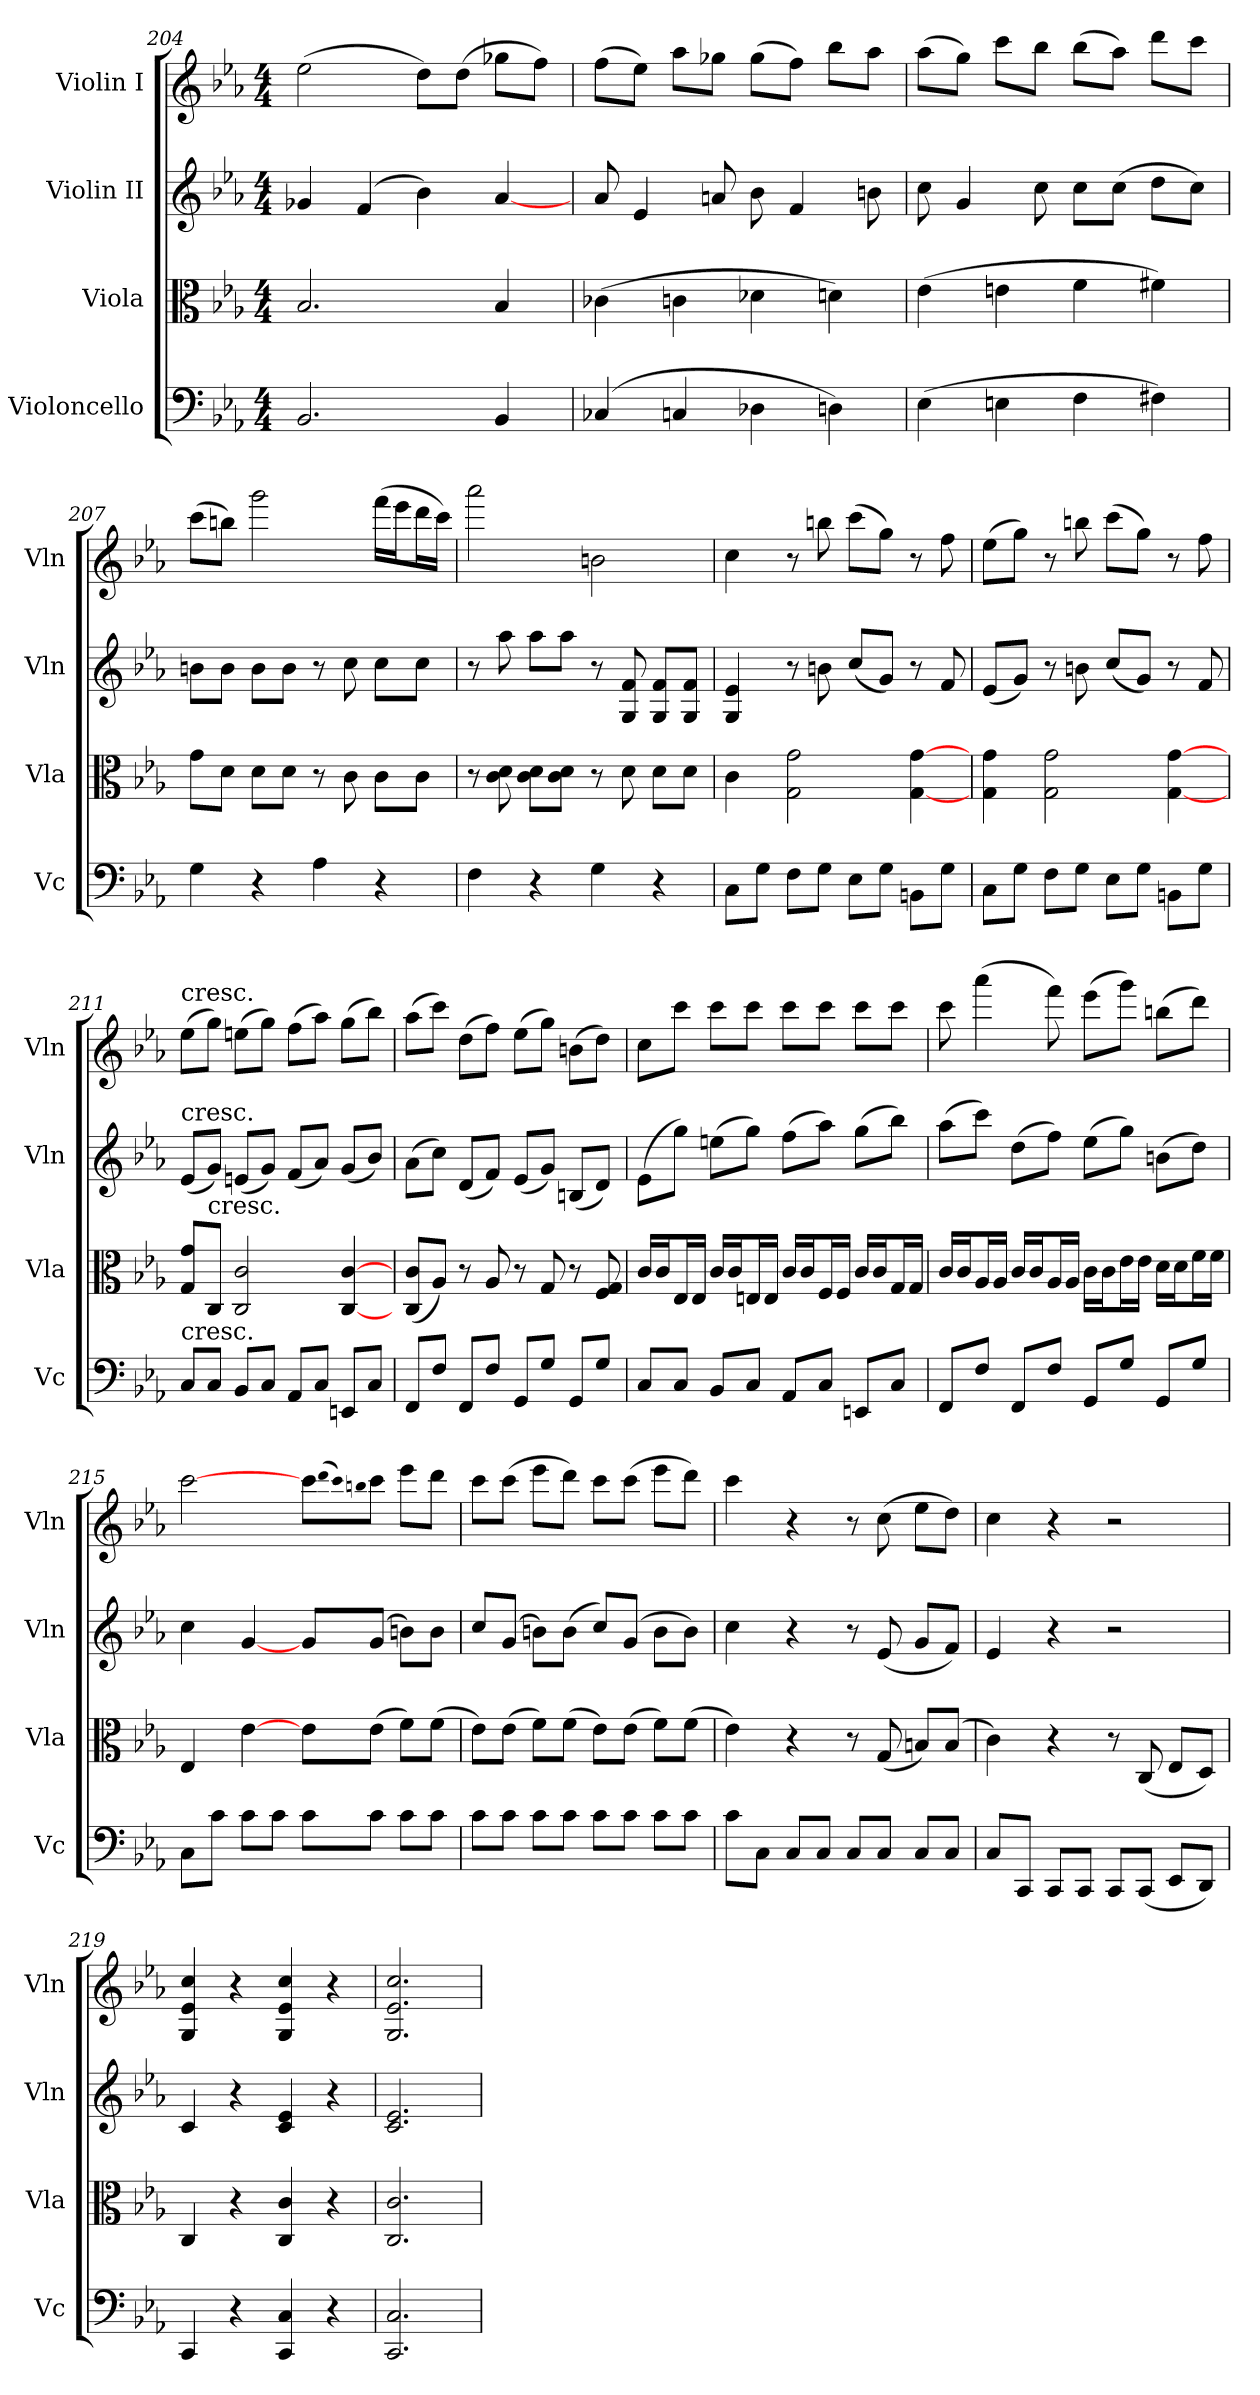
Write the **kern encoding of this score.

**kern	**kern	**kern	**kern
*part4	*part3	*part2	*part1
*staff4	*staff3	*staff2	*staff1
*I"Violoncello	*I"Viola	*I"Violin II	*I"Violin I
*I'Vc	*I'Vla	*I'Vln	*I'Vln
*clefF4	*clefC3	*clefG2	*clefG2
*k[b-e-a-]	*k[b-e-a-]	*k[b-e-a-]	*k[b-e-a-]
*c:	*c:	*c:	*c:
*M4/4	*M4/4	*M4/4	*M4/4
=204	=204	=204	=204
2.BB-	2.B-	4g-X	(2ee-
.	.	(4f	.
.	.	4b-)	8dd\L)
.	.	.	(8dd\J
4BB-	4B-	[4a-	8gg-X\L
.	.	.	8ff\J)
=205	=205	=205	=205
(4C-X	(4c-X	8a-	(8ff\L
.	.	4e-	8ee-\J)
4Cn	4cn	.	8aa-\L
.	.	8an	8gg-X\J
4D-X	4d-X	8b-	(8gg-\L
.	.	4f	8ff\J)
4Dn)	4dn)	.	8bb-\L
.	.	8bn	8aa-\J
=206	=206	=206	=206
(4E-	(4e-	8cc	(8aa-\L
.	.	4g	8gg\J)
4En	4en	.	8ccc\L
.	.	8cc	8bb-\J
4F	4f	8cc\L	(8bb-\L
.	.	(8cc\J	8aa-\J)
4F#X)	4f#X)	8dd\L	8ddd\L
.	.	8cc\J)	8ccc\J
=207	=207	=207	=207
4G	8g\L	8bn\L	(8ccc\L
.	8d\J	8b\J	8bbn\J)
4r	8d\L	8b\L	2ggg
.	8d\J	8b\J	.
4A-	8r	8r	.
.	8c	8cc	.
4r	8c\L	8cc\L	(16fff\LL
.	.	.	16eee-\J
.	8c\J	8cc\J	16ddd\L
.	.	.	16ccc\JJ)
=208	=208	=208	=208
4F	8r	8r	2aaa-
.	8c 8d	8aa-	.
4r	8c\ 8d\L	8aa-\L	.
.	8c\ 8d\J	8aa-\J	.
4G	8r	8r	2bn
.	8d	8G 8f	.
4r	8d\L	8G/ 8f/L	.
.	8d\J	8G/ 8f/J	.
=209	=209	=209	=209
8C\L	4c	4G 4e-	4cc
8G\J	.	.	.
8F\L	2G 2g	8r	8r
8G\J	.	8bn	8bbn
8E-\L	.	(8cc/L	(8ccc\L
8G\J	.	8g/J)	8gg\J)
8BBn\L	[4G [4g	8r	8r
8G\J	.	8f	8ff
=210	=210	=210	=210
8C\L	4G 4g	(8e-/L	(8ee-\L
8G\J	.	8g/J)	8gg\J)
8F\L	2G 2g	8r	8r
8G\J	.	8bn	8bbn
8E-\L	.	(8cc/L	(8ccc\L
8G\J	.	8g/J)	8gg\J)
8BBn\L	[4G [4g	8r	8r
8G\J	.	8f	8ff
=211	=211	=211	=211
!	!	!	!LO:TX:a:t=cresc.
!	!	!LO:TX:a:t=cresc.	!
!LO:TX:a:t=cresc.	!	!	!
8C/L	8G/ 8g/L	(8e-/L	(8ee-\L
!	!LO:TX:a:t=cresc.	!	!
8C/J	8C/J	8g/J)	8gg\J)
8BB-/L	2C 2c	(8en/L	(8een\L
8C/J	.	8g/J)	8gg\J)
8AA-/L	.	(8f/L	(8ff\L
8C/J	.	8a-/J)	8aa-\J)
8EEn/L	[4C [4c	(8g/L	(8gg\L
8C/J	.	8b-/J)	8bb-\J)
=212	=212	=212	=212
8FF/L	(8C/ 8c/L	(8a-\L	(8aa-\L
8F/J	8A-/J)	8cc\J)	8ccc\J)
8FF/L	8r	(8d/L	(8dd\L
8F/J	8A-	8f/J)	8ff\J)
8GG/L	8r	(8e-/L	(8ee-\L
8G/J	8G	8g/J)	8gg\J)
8GG/L	8r	(8Bn/L	(8bn\L
8G/J	8F 8G	8d/J)	8dd\J)
=213	=213	=213	=213
8C/L	16c/LL	(8e-\L	8cc\L
.	16c/J	.	.
8C/J	16E-/L	8gg\J)	8ccc\J
.	16E-/JJ	.	.
8BB-/L	16c/LL	(8een\L	8ccc\L
.	16c/J	.	.
8C/J	16En/L	8gg\J)	8ccc\J
.	16E/JJ	.	.
8AA-/L	16c/LL	(8ff\L	8ccc\L
.	16c/J	.	.
8C/J	16F/L	8aa-\J)	8ccc\J
.	16F/JJ	.	.
8EEn/L	16c/LL	(8gg\L	8ccc\L
.	16c/J	.	.
8C/J	16G/L	8bb-\J)	8ccc\J
.	16G/JJ	.	.
=214	=214	=214	=214
8FF/L	16c/LL	(8aa-\L	8ccc
.	16c/J	.	.
8F/J	16A-/L	8ccc\J)	(4aaa-
.	16A-/JJ	.	.
8FF/L	16c/LL	(8dd\L	.
.	16c/J	.	.
8F/J	16A-/L	8ff\J)	8fff)
.	16A-/JJ	.	.
8GG/L	16c\LL	(8ee-\L	(8eee-\L
.	16c\J	.	.
8G/J	16e-\L	8gg\J)	8ggg\J)
.	16e-\JJ	.	.
8GG/L	16d\LL	(8bn\L	(8bbn\L
.	16d\J	.	.
8G/J	16f\L	8dd\J)	8ddd\J)
.	16f\JJ	.	.
=215	=215	=215	=215
8C\L	4E-	4cc	[2ccc
8c\J	.	.	.
8c\L	[4e-	[4g	.
8c\J	.	.	.
8c\L	8e-\L	8g/L	8ccc\L
.	.	.	(qqddd
.	.	.	qqccc)
.	.	.	qqbbn
8c\J	(8e-\J	(8g/J	8ccc\J
8c\L	8f\L)	8bn\L)	8eee-\L
8c\J	(8f\J	8b\J	8ddd\J
=216	=216	=216	=216
8c\L	8e-\L)	8cc/L	8ccc\L
8c\J	(8e-\J	(8g/J	(8ccc\J
8c\L	8f\L)	8bn\L)	8eee-\L
8c\J	(8f\J	(8b\J	8ddd\J)
8c\L	8e-\L)	8cc/L)	8ccc\L
8c\J	(8e-\J	(8g/J	(8ccc\J
8c\L	8f\L)	8b\L	8eee-\L
8c\J	(8f\J	8b\J)	8ddd\J)
=217	=217	=217	=217
8c\L	4e-)	4cc	4ccc
8C\J	.	.	.
8C/L	4r	4r	4r
8C/J	.	.	.
8C/L	8r	8r	8r
8C/J	(8G	(8e-	(8cc
8C/L	8Bn/L)	8g/L	8ee-\L
8C/J	(8B/J	8f/J)	8dd\J)
=218	=218	=218	=218
8C/L	4c)	4e-	4cc
8CC/J	.	.	.
8CC/L	4r	4r	4r
8CC/J	.	.	.
8CC/L	8r	2r	2r
(8CC/J	(8C	.	.
8EE-/L	8E-/L	.	.
8DD/J)	8D/J)	.	.
=219	=219	=219	=219
4CC	4C	4c	4G 4e- 4cc
4r	4r	4r	4r
4CC 4C	4C 4c	4c 4e-	4G 4e- 4cc
4r	4r	4r	4r
=220	=220	=220	=220
2.CC 2.C	2.C 2.c	2.c 2.e-	2.G 2.e- 2.cc
=	=	=	=
*-	*-	*-	*-
